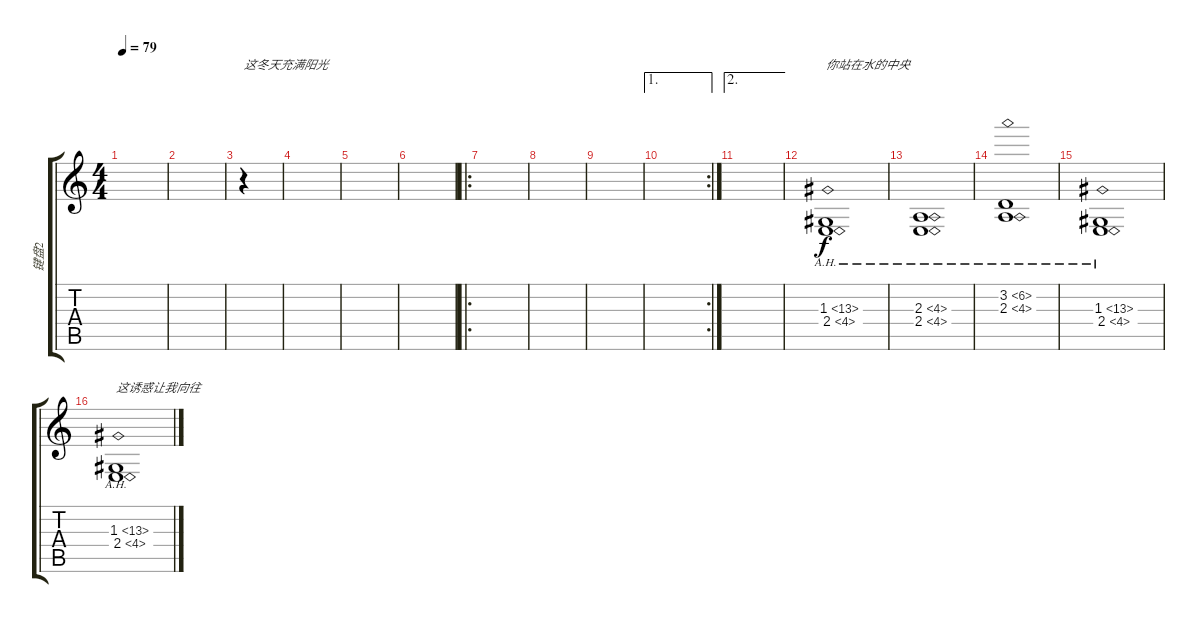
\track ("键盘2" "键盘2") {instrument synthvoice}
\staff {score tabs}
\tuning (E4 B3 G3 D3 A2 E2) {hide}
\ts (4 4)
\tempo 79
\clef g2
\ks c
|
|
r.4{txt "这冬天充满阳光"} |
|
|
|
\ro
|
|
|
\ae 1
\rc 2
|
\ae 2
|
(1.3{ah 12} 2.4{ah 2}).1{txt "你站在水的中央"} |
(2.3{ah 2} 2.4{ah 2}).1 |
(3.2{ah 3} 2.3{ah 2}).1 |
(1.3{ah 12} 2.4{ah 2}).1 |
(1.3{ah 12} 2.4{ah 2}).1{txt "这诱惑让我向往"}
